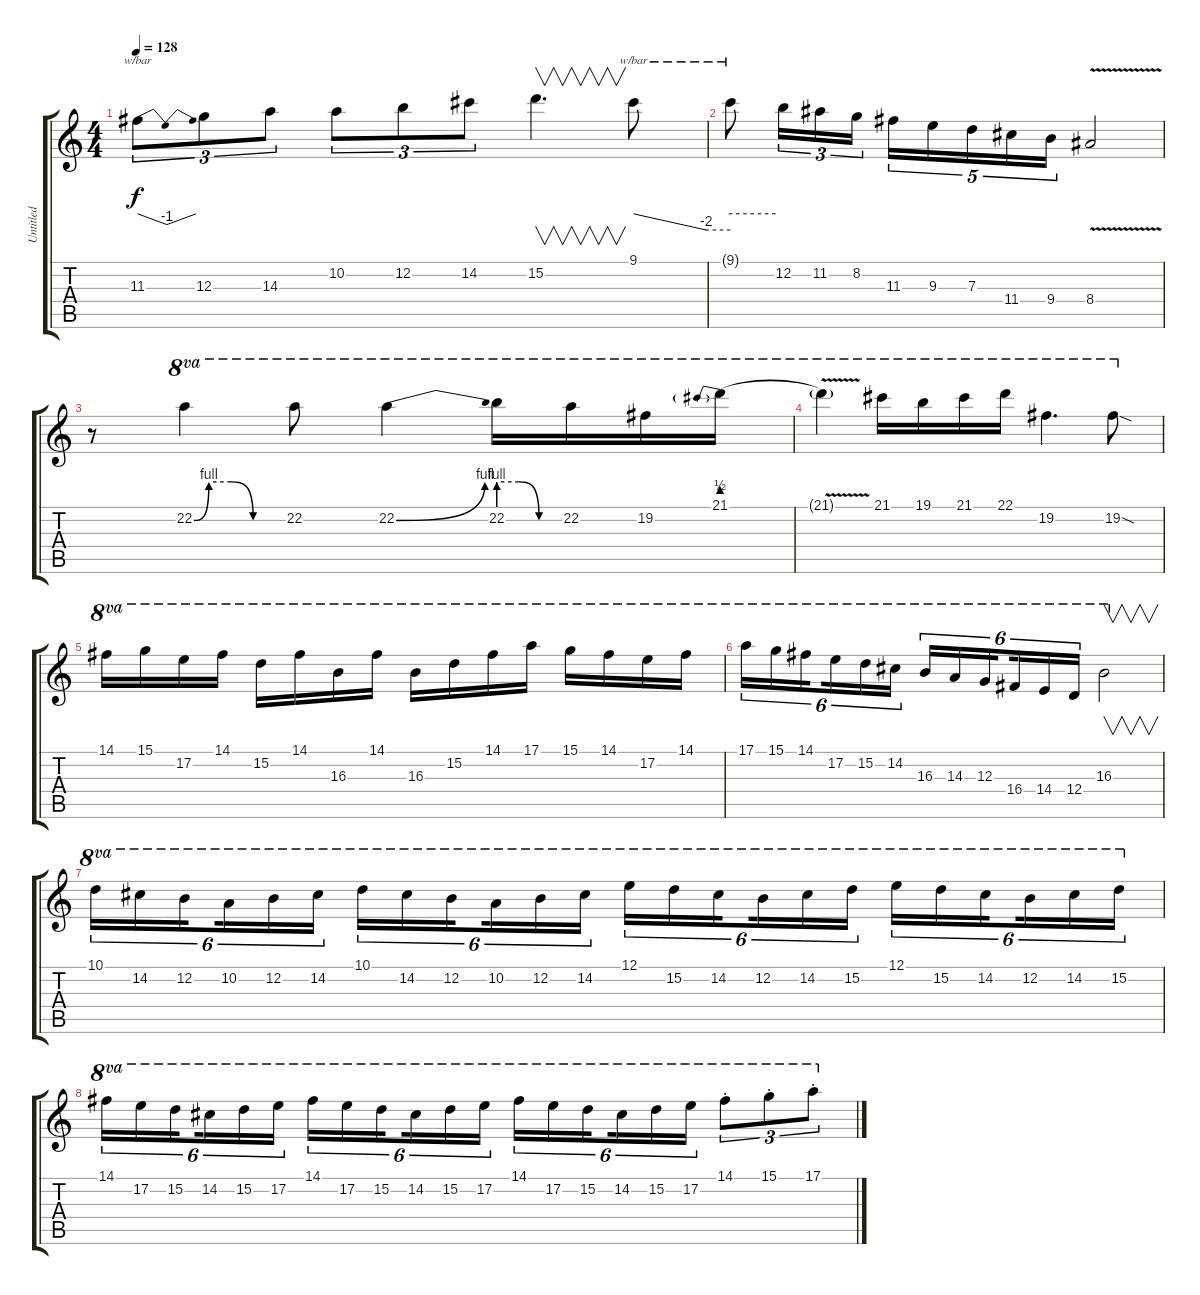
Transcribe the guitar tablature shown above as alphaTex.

\track ("Untitled" "Untitled") {instrument distortionguitar}
\staff {score tabs}
\tuning (E4 B3 G3 D3 A2 E2) {hide}
\ts (4 4)
\tempo 128
\clef g2
\ks c
11.3.8{tu (3 2) tbe (dip default 0 0 30 -4 60 0) dy f} 12.3.8{tu (3 2)} 14.3.8{tu (3 2)} 10.2.8{tu (3 2)} 12.2.8{tu (3 2)} 14.2.8{tu (3 2)} 15.2.4{v d} 9.1.8{tbe (custom default 0 0 45 -8 60 -8)} |
9.1{t}.8{tbe (hold default 0 0 60 0)} 12.2.16{tu (3 2)} 11.2.16{tu (3 2)} 8.2.16{tu (3 2)} 11.3.16{tu (5 4)} 9.3.16{tu (5 4)} 7.3.16{tu (5 4)} 11.4.16{tu (5 4)} 9.4.16{tu (5 4)} 8.4{v}.2 |
r.8 22.2{be (custom 0 0 10 4 25 4 40 0 60 0)}.4{ot 8va} 22.2.8{ot 8va} 22.2{be (bend 0 0 60 4)}.4{ot 8va} 22.2{be (custom 0 4 20 4 40 0 60 0)}.16{ot 8va} 22.2.16{ot 8va} 19.2.16{ot 8va} 21.1{be (prebend 0 2 60 2)}.16{ot 8va} |
21.1{v t}.4{ot 8va} 21.1.16{ot 8va} 19.1.16{ot 8va} 21.1.16{ot 8va} 22.1.16{ot 8va} 19.2.4{d ot 8va} 19.2{sod}.8{ot 8va} |
14.1.16{ot 8va} 15.1.16{ot 8va} 17.2.16{ot 8va} 14.1.16{ot 8va} 15.2.16{ot 8va} 14.1.16{ot 8va} 16.3.16{ot 8va} 14.1.16{ot 8va} 16.3.16{ot 8va} 15.2.16{ot 8va} 14.1.16{ot 8va} 17.1.16{ot 8va} 15.1.16{ot 8va} 14.1.16{ot 8va} 17.2.16{ot 8va} 14.1.16{ot 8va} |
17.1.16{tu (6 4) ot 8va} 15.1.16{tu (6 4) ot 8va} 14.1.16{tu (6 4) ot 8va beam splitsecondary} 17.2.16{tu (6 4) ot 8va} 15.2.16{tu (6 4) ot 8va} 14.2.16{tu (6 4) ot 8va} 16.3.16{tu (6 4) ot 8va} 14.3.16{tu (6 4) ot 8va} 12.3.16{tu (6 4) ot 8va beam splitsecondary} 16.4.16{tu (6 4) ot 8va} 14.4.16{tu (6 4) ot 8va} 12.4.16{tu (6 4) ot 8va} 16.3.2{v ot 8va} |
10.1.16{tu (6 4) ot 8va} 14.2.16{tu (6 4) ot 8va} 12.2.16{tu (6 4) ot 8va beam splitsecondary} 10.2.16{tu (6 4) ot 8va} 12.2.16{tu (6 4) ot 8va} 14.2.16{tu (6 4) ot 8va} 10.1.16{tu (6 4) ot 8va} 14.2.16{tu (6 4) ot 8va} 12.2.16{tu (6 4) ot 8va beam splitsecondary} 10.2.16{tu (6 4) ot 8va} 12.2.16{tu (6 4) ot 8va} 14.2.16{tu (6 4) ot 8va} 12.1.16{tu (6 4) ot 8va} 15.2.16{tu (6 4) ot 8va} 14.2.16{tu (6 4) ot 8va beam splitsecondary} 12.2.16{tu (6 4) ot 8va} 14.2.16{tu (6 4) ot 8va} 15.2.16{tu (6 4) ot 8va} 12.1.16{tu (6 4) ot 8va} 15.2.16{tu (6 4) ot 8va} 14.2.16{tu (6 4) ot 8va beam splitsecondary} 12.2.16{tu (6 4) ot 8va} 14.2.16{tu (6 4) ot 8va} 15.2.16{tu (6 4) ot 8va} |
14.1.16{tu (6 4) ot 8va} 17.2.16{tu (6 4) ot 8va} 15.2.16{tu (6 4) ot 8va beam splitsecondary} 14.2.16{tu (6 4) ot 8va} 15.2.16{tu (6 4) ot 8va} 17.2.16{tu (6 4) ot 8va} 14.1.16{tu (6 4) ot 8va} 17.2.16{tu (6 4) ot 8va} 15.2.16{tu (6 4) ot 8va beam splitsecondary} 14.2.16{tu (6 4) ot 8va} 15.2.16{tu (6 4) ot 8va} 17.2.16{tu (6 4) ot 8va} 14.1.16{tu (6 4) ot 8va} 17.2.16{tu (6 4) ot 8va} 15.2.16{tu (6 4) ot 8va beam splitsecondary} 14.2.16{tu (6 4) ot 8va} 15.2.16{tu (6 4) ot 8va} 17.2.16{tu (6 4) ot 8va} 14.1{st}.8{tu (3 2) ot 8va} 15.1{st}.8{tu (3 2) ot 8va} 17.1{st}.8{tu (3 2) ot 8va}
